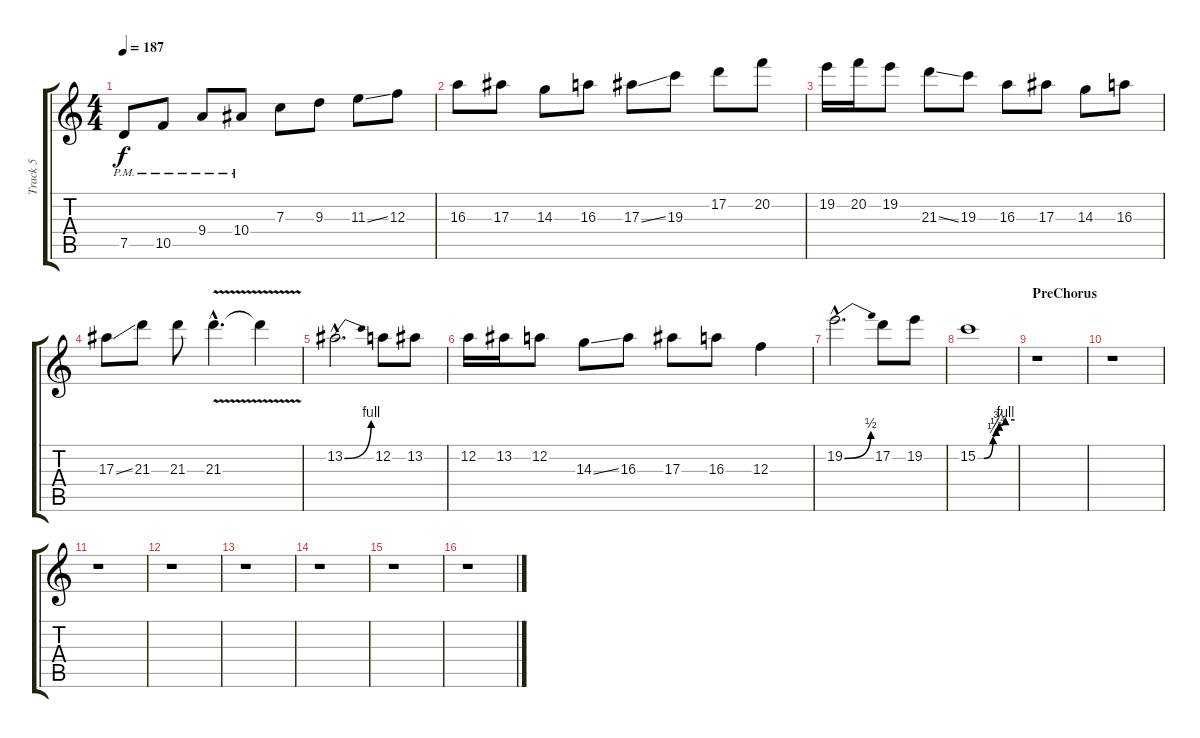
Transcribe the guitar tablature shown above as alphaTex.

\track ("Track 5" "Track 5") {instrument distortionguitar}
\staff {score tabs}
\tuning (D4 A3 F3 C3 G2 D2) {hide}
\ts (4 4)
\tempo 187
\clef g2
\ks c
7.5{pm}.8{dy f} 10.5{pm}.8 9.4{pm}.8 10.4{pm}.8 7.3.8 9.3.8 11.3{ss}.8 12.3.8 |
16.3.8 17.3.8 14.3.8 16.3.8 17.3{ss}.8 19.3.8 17.2.8 20.2.8 |
19.2.16 20.2.16 19.2.8 21.3{ss}.8 19.3.8 16.3.8 17.3.8 14.3.8 16.3.8 |
17.3{ss}.8 21.3.8 21.3.8 21.3{v hac}.4{d} 21.3{t}.4 |
13.2{be (bend 0 0 60 4) hac}.2{d} 12.2.8 13.2.8 |
12.2.16 13.2.16 12.2.8 14.3{ss}.8 16.3.8 17.3.8 16.3.8 12.3.4 |
19.2{be (bend 0 0 60 2) hac}.2{d} 17.2.8 19.2.8 |
15.2{be (custom 0 0 10 0 25 1 30 2 35 3 45 4 60 4)}.1 |
\section ("" "PreChorus")
r.1 |
r.1 |
r.1 |
r.1 |
r.1 |
r.1 |
r.1 |
r.1
